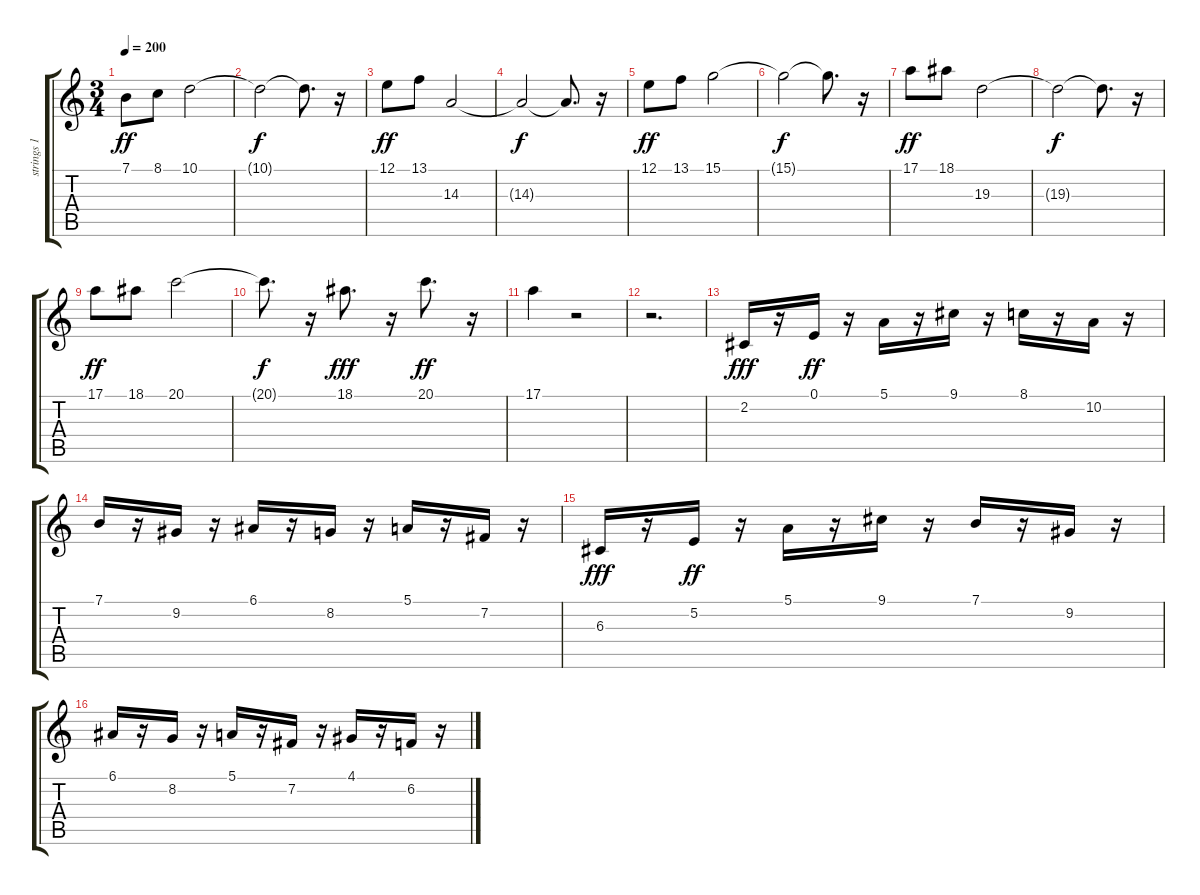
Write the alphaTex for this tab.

\track (" strings 1" " strings 1") {instrument stringensemble1}
\staff {score tabs}
\tuning (E4 B3 G3 D3 A2 E2) {hide}
\ts (3 4)
\tempo 200
\clef g2
\ks c
7.1.8{dy ff} 8.1.8 10.1.2 |
10.1{t}.2{dy f} 10.1{t}.8{d} r.16 |
12.1.8{dy ff} 13.1.8 14.3.2 |
14.3{t}.2{dy f} 14.3{t}.8{d} r.16 |
12.1.8{dy ff} 13.1.8 15.1.2 |
15.1{t}.2{dy f} 15.1{t}.8{d} r.16 |
17.1.8{dy ff} 18.1.8 19.3.2 |
19.3{t}.2{dy f} 19.3{t}.8{d} r.16 |
17.1.8{dy ff} 18.1.8 20.1.2 |
20.1{t}.8{d dy f} r.16 18.1.8{d dy fff} r.16 20.1.8{d dy ff} r.16 |
17.1.4 r.2 |
r.2{d} |
2.2.16{dy fff} r.16 0.1.16{dy ff} r.16 5.1.16 r.16 9.1.16 r.16 8.1.16 r.16 10.2.16 r.16 |
7.1.16 r.16 9.2.16 r.16 6.1.16 r.16 8.2.16 r.16 5.1.16 r.16 7.2.16 r.16 |
6.3.16{dy fff} r.16 5.2.16{dy ff} r.16 5.1.16 r.16 9.1.16 r.16 7.1.16 r.16 9.2.16 r.16 |
6.1.16 r.16 8.2.16 r.16 5.1.16 r.16 7.2.16 r.16 4.1.16 r.16 6.2.16 r.16
